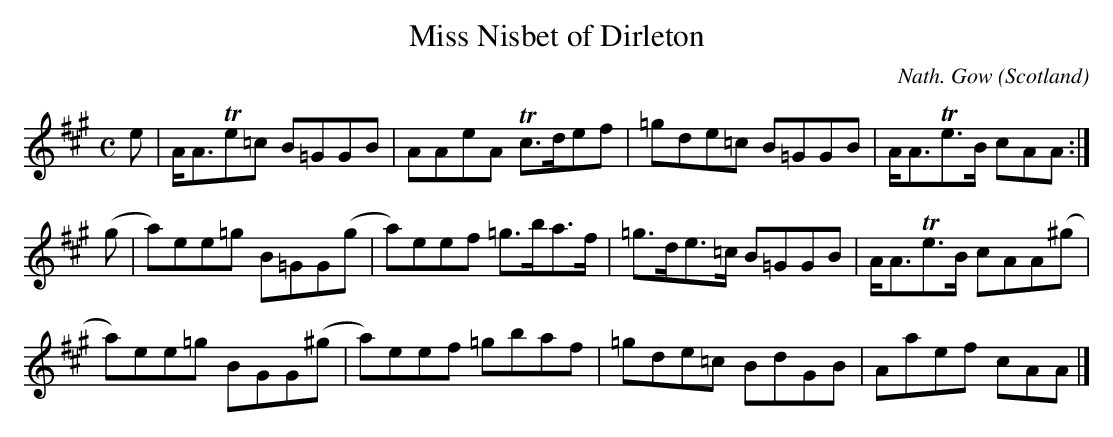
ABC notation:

X:1
T:Miss Nisbet of Dirleton
C:Nath. Gow
O:Scotland
M:C
L:1/8
K:A
e | A<ATe=c B=GGB | AAeA Tc>def | =gde=c B=GGB | A<ATe>B cAA :|
(g | a)ee=g B=GG(g | a)eef =g>ba>f | =g>de>=c B=GGB | A<ATe>B cAA(^g |
a)ee=g BGG(^g | a)eef =gbaf | =gde=c BdGB | Aaef cAA |]
